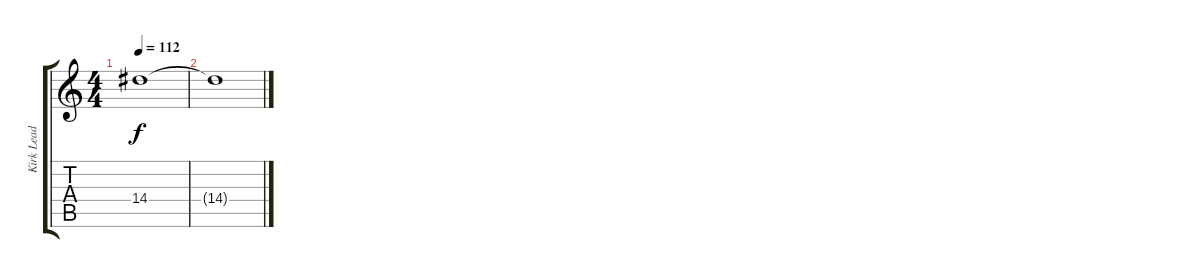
\track ("Kirk Lead" "Kirk Lead") {instrument distortionguitar}
\staff {score tabs}
\tuning (Eb4 Bb3 Gb3 Db3 Ab2 Eb2) {hide}
\ts (4 4)
\tempo 112
\clef g2
\ks c
14.4{t}.1{dy f} |
14.4{t}.1
